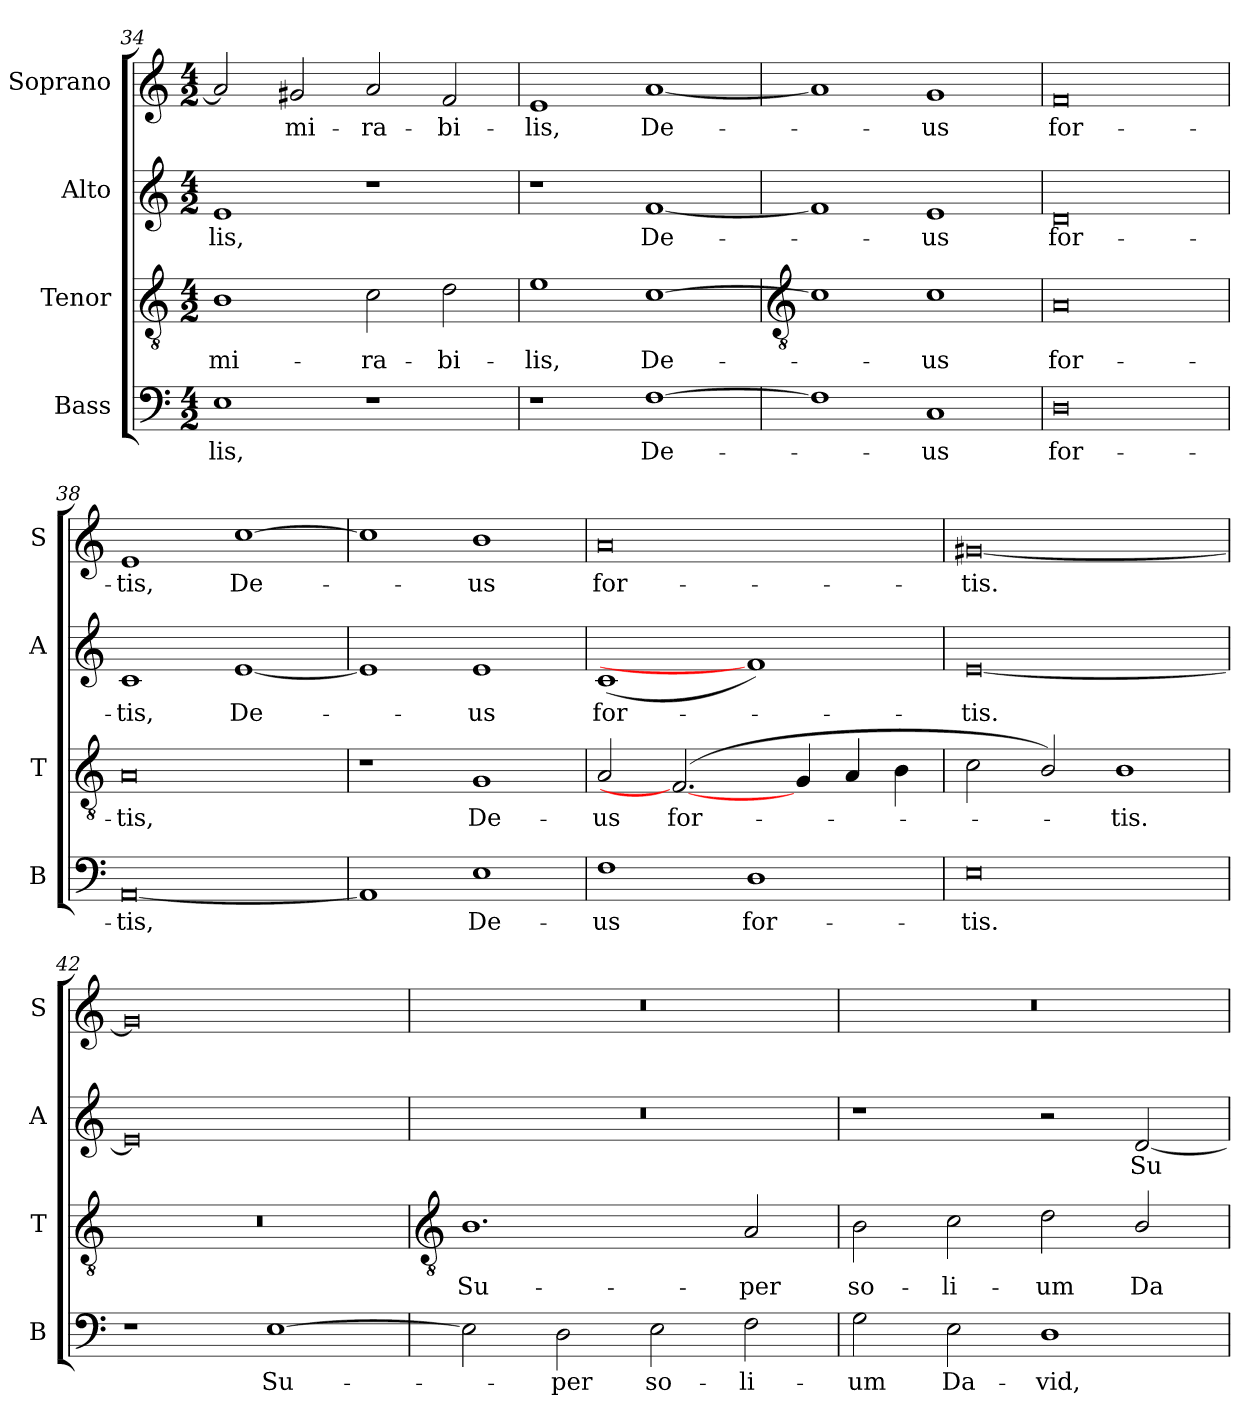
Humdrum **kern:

**kern	**text	**kern	**text	**kern	**text	**kern	**text
*part4	*part4	*part3	*part3	*part2	*part2	*part1	*part1
*staff4	*staff4	*staff3	*staff3	*staff2	*staff2	*staff1	*staff1
*I"Bass	*	*I"Tenor	*	*I"Alto	*	*I"Soprano	*
*I'B	*	*I'T	*	*I'A	*	*I'S	*
*clefF4	*	*clefGv2	*	*clefG2	*	*clefG2	*
*k[]	*	*k[]	*	*k[]	*	*k[]	*
*C:	*	*C:	*	*C:	*	*C:	*
*M4/2	*	*M4/2	*	*M4/2	*	*M4/2	*
=34	=34	=34	=34	=34	=34	=34	=34
!	!LO:LY:b	!	!LO:LY:b	!	!LO:LY:b	!	!
1E	-lis,	1B	-mi-	1e	-lis,	2a]	.
!	!	!	!	!	!	!	!LO:LY:b
.	.	.	.	.	.	2g#	mi-
!	!	!	!LO:LY:b	!	!	!	!LO:LY:b
1r	.	2c	-ra-	1r	.	2a	-ra-
!	!	!	!LO:LY:b	!	!	!	!LO:LY:b
.	.	2d	-bi-	.	.	2f	-bi-
=35	=35	=35	=35	=35	=35	=35	=35
!	!	!	!LO:LY:b	!	!	!	!LO:LY:b
1r	.	1e	-lis,	1r	.	1e	-lis,
!	!LO:LY:b	!	!LO:LY:b	!	!LO:LY:b	!	!LO:LY:b
[1F	De-	[1c	De-	[1f	De-	[1a	De-
!!LO:LB:g=z
=36	=36	=36	=36	=36	=36	=36	=36
*	*	*clefGv2	*	*	*	*	*
1F]	.	1c]	.	1f]	.	1a]	.
!	!LO:LY:b	!	!LO:LY:b	!	!LO:LY:b	!	!LO:LY:b
1C	us	1c	us	1e	us	1g	us
=37	=37	=37	=37	=37	=37	=37	=37
!	!LO:LY:b	!	!LO:LY:b	!	!LO:LY:b	!	!LO:LY:b
0D	for-	0A	for-	0d	for-	0f	for-
=38	=38	=38	=38	=38	=38	=38	=38
!	!LO:LY:b	!	!LO:LY:b	!	!LO:LY:b	!	!LO:LY:b
[0AA	-tis,	0A	-tis,	1c	-tis,	1e	-tis,
!	!	!	!	!	!LO:LY:b	!	!LO:LY:b
.	.	.	.	[1e	De-	[1cc	De-
=39	=39	=39	=39	=39	=39	=39	=39
1AA]	.	1r	.	1e]	.	1cc]	.
!	!LO:LY:b	!	!LO:LY:b	!	!LO:LY:b	!	!LO:LY:b
1E	De-	1G	De-	1e	us	1b	us
=40	=40	=40	=40	=40	=40	=40	=40
!	!LO:LY:b	!	!LO:LY:b	!	!LO:LY:b	!	!LO:LY:b
1F	-us	2A	-us	(<1c	for-	0a	for-
!	!	!	!LO:LY:b	!	!	!	!
.	.	(<2.F_	for-	.	.	.	.
!	!LO:LY:b	!	!	!	!	!	!
1D	for-	.	.	1f])	.	.	.
.	.	4G	.	.	.	.	.
.	.	4A	.	.	.	.	.
.	.	4B	.	.	.	.	.
=41	=41	=41	=41	=41	=41	=41	=41
!	!LO:LY:b	!	!	!	!LO:LY:b	!	!LO:LY:b
0E	-tis.	2c	.	[0e	tis.	[0g#	-tis.
.	.	2B/)	.	.	.	.	.
!	!	!	!LO:LY:b	!	!	!	!
.	.	1B	tis.	.	.	.	.
=42	=42	=42	=42	=42	=42	=42	=42
1r	.	0r	.	0e]	.	0g#]	.
!	!LO:LY:b	!	!	!	!	!	!
[1E	Su-	.	.	.	.	.	.
!!LO:LB:g=z
=43	=43	=43	=43	=43	=43	=43	=43
*	*	*clefGv2	*	*	*	*	*
!	!	!	!LO:LY:b	!	!	!	!
2E]	.	1.B	Su-	0r	.	0r	.
!	!LO:LY:b	!	!	!	!	!	!
2D	per	.	.	.	.	.	.
!	!LO:LY:b	!	!	!	!	!	!
2E	so-	.	.	.	.	.	.
!	!LO:LY:b	!	!LO:LY:b	!	!	!	!
2F	-li-	2A	-per	.	.	.	.
=44	=44	=44	=44	=44	=44	=44	=44
!	!LO:LY:b	!	!LO:LY:b	!	!	!	!
2G	-um	2B	so-	1r	.	0r	.
!	!LO:LY:b	!	!LO:LY:b	!	!	!	!
2E	Da-	2c	-li-	.	.	.	.
!	!LO:LY:b	!	!LO:LY:b	!	!	!	!
1D	-vid,	2d	-um	2r	.	.	.
!	!	!	!LO:LY:b	!	!LO:LY:b	!	!
.	.	2B/	Da-	[2d	Su-	.	.
=	=	=	=	=	=	=	=
*-	*-	*-	*-	*-	*-	*-	*-
